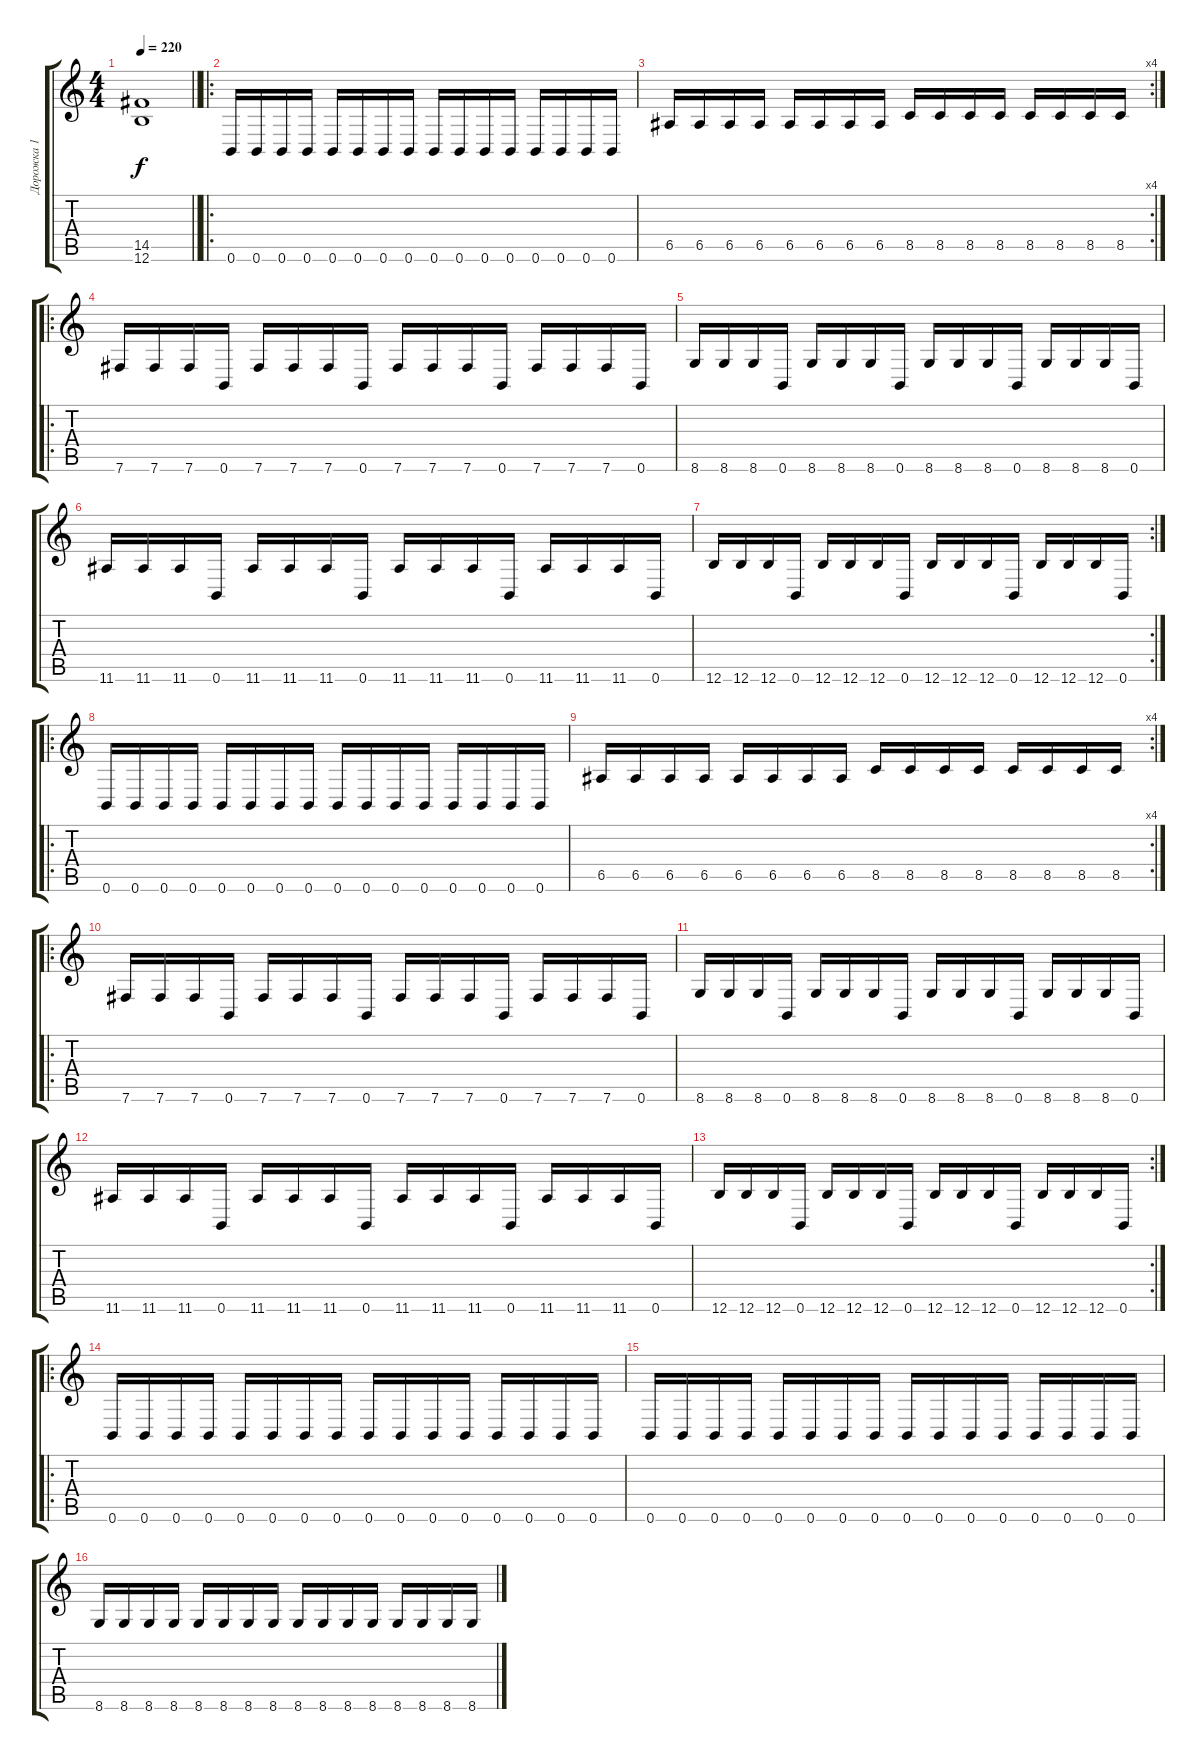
\track ("Дорожка 1" "Дорожка 1") {instrument overdrivenguitar}
\staff {score tabs}
\tuning (B3 Gb3 D3 A2 E2 B1) {hide}
\ts (4 4)
\tempo 220
\clef g2
\barLineRight lightlight
\ks c
(14.5{t} 12.6{t}).1{dy f} |
\ro
0.6.16 0.6.16 0.6.16 0.6.16 0.6.16 0.6.16 0.6.16 0.6.16 0.6.16 0.6.16 0.6.16 0.6.16 0.6.16 0.6.16 0.6.16 0.6.16 |
\rc 4
6.5.16 6.5.16 6.5.16 6.5.16 6.5.16 6.5.16 6.5.16 6.5.16 8.5.16 8.5.16 8.5.16 8.5.16 8.5.16 8.5.16 8.5.16 8.5.16 |
\ro
7.6.16 7.6.16 7.6.16 0.6.16 7.6.16 7.6.16 7.6.16 0.6.16 7.6.16 7.6.16 7.6.16 0.6.16 7.6.16 7.6.16 7.6.16 0.6.16 |
8.6.16 8.6.16 8.6.16 0.6.16 8.6.16 8.6.16 8.6.16 0.6.16 8.6.16 8.6.16 8.6.16 0.6.16 8.6.16 8.6.16 8.6.16 0.6.16 |
11.6.16 11.6.16 11.6.16 0.6.16 11.6.16 11.6.16 11.6.16 0.6.16 11.6.16 11.6.16 11.6.16 0.6.16 11.6.16 11.6.16 11.6.16 0.6.16 |
\rc 2
12.6.16 12.6.16 12.6.16 0.6.16 12.6.16 12.6.16 12.6.16 0.6.16 12.6.16 12.6.16 12.6.16 0.6.16 12.6.16 12.6.16 12.6.16 0.6.16 |
\ro
0.6.16 0.6.16 0.6.16 0.6.16 0.6.16 0.6.16 0.6.16 0.6.16 0.6.16 0.6.16 0.6.16 0.6.16 0.6.16 0.6.16 0.6.16 0.6.16 |
\rc 4
6.5.16 6.5.16 6.5.16 6.5.16 6.5.16 6.5.16 6.5.16 6.5.16 8.5.16 8.5.16 8.5.16 8.5.16 8.5.16 8.5.16 8.5.16 8.5.16 |
\ro
7.6.16 7.6.16 7.6.16 0.6.16 7.6.16 7.6.16 7.6.16 0.6.16 7.6.16 7.6.16 7.6.16 0.6.16 7.6.16 7.6.16 7.6.16 0.6.16 |
8.6.16 8.6.16 8.6.16 0.6.16 8.6.16 8.6.16 8.6.16 0.6.16 8.6.16 8.6.16 8.6.16 0.6.16 8.6.16 8.6.16 8.6.16 0.6.16 |
11.6.16 11.6.16 11.6.16 0.6.16 11.6.16 11.6.16 11.6.16 0.6.16 11.6.16 11.6.16 11.6.16 0.6.16 11.6.16 11.6.16 11.6.16 0.6.16 |
\rc 2
12.6.16 12.6.16 12.6.16 0.6.16 12.6.16 12.6.16 12.6.16 0.6.16 12.6.16 12.6.16 12.6.16 0.6.16 12.6.16 12.6.16 12.6.16 0.6.16 |
\ro
0.6.16 0.6.16 0.6.16 0.6.16 0.6.16 0.6.16 0.6.16 0.6.16 0.6.16 0.6.16 0.6.16 0.6.16 0.6.16 0.6.16 0.6.16 0.6.16 |
0.6.16 0.6.16 0.6.16 0.6.16 0.6.16 0.6.16 0.6.16 0.6.16 0.6.16 0.6.16 0.6.16 0.6.16 0.6.16 0.6.16 0.6.16 0.6.16 |
8.6.16 8.6.16 8.6.16 8.6.16 8.6.16 8.6.16 8.6.16 8.6.16 8.6.16 8.6.16 8.6.16 8.6.16 8.6.16 8.6.16 8.6.16 8.6.16
